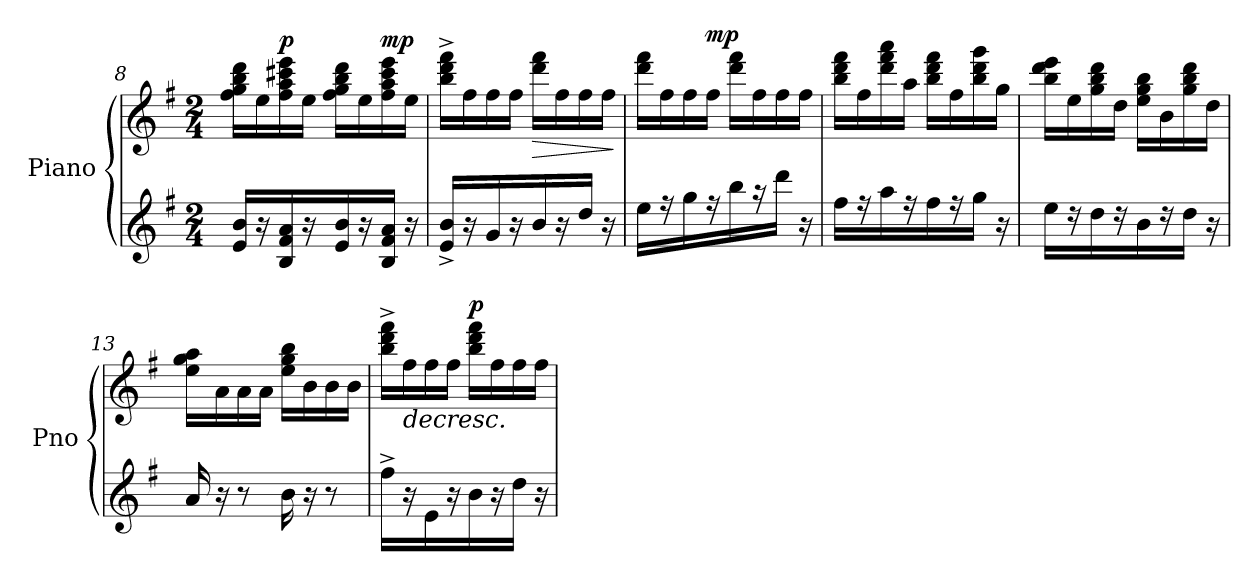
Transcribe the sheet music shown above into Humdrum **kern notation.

**kern	**kern	**dynam
*part1	*part1	*part1
*staff2	*staff1	*staff1/2
*I"Piano	*	*
*I'Pno	*	*
*clefG2	*clefG2	*
*k[f#]	*k[f#]	*
*G:	*G:	*
*M2/4	*M2/4	*
=8	=8	=8
16e/ 16b/LL	16ff#\ 16gg\ 16bb\ 16ddd\LL	.
16r	16ee\	.
!	!	!LO:DY:a
16B/ 16f#/ 16a/	16ff#\ 16aa\ 16ccc#X\ 16eee\	p
16r	16ee\JJ	.
16e/ 16b/	16ff#\ 16gg\ 16bb\ 16ddd\LL	.
16r	16ee\	.
!	!	!LO:DY:a
16B/ 16f#/ 16a/JJ	16ff#\ 16aa\ 16ccc#\ 16eee\	mp
16r	16ee\JJ	.
!!LO:LB:g=z
=9	=9	=9
16e/^ 16b/^LL	16bb\^ 16ddd\^ 16fff#\^LL	.
16r	16ff#\	.
16g/	16ff#\	.
16r	16ff#\JJ	.
!	!	!LO:HP:b
16b/	16ddd\ 16fff#\LL	>
16r	16ff#\	.
16dd/JJ	16ff#\	.
16r	16ff#\JJ	.
.	.	]
=10	=10	=10
16ee\LL	16ddd\ 16fff#\LL	.
16rff	16ff#\	.
16gg\	16ff#\	.
!	!	!LO:DY:a
16rff	16ff#\JJ	mp
16bb\	16ddd\ 16fff#\LL	.
16raa	16ff#\	.
16ddd\JJ	16ff#\	.
16r	16ff#\JJ	.
=11	=11	=11
16ff#\LL	16bb\ 16ddd\ 16fff#\LL	.
16rff	16ff#\	.
16aa\	16ddd\ 16fff#\ 16aaa\	.
16rff	16aa\JJ	.
16ff#\	16bb\ 16ddd\ 16fff#\LL	.
16rff	16ff#\	.
16gg\JJ	16bb\ 16ddd\ 16ggg\	.
16r	16gg\JJ	.
=12	=12	=12
16ee\LL	16bb\ 16ddd\ 16eee\LL	.
16r	16ee\	.
16dd\	16gg\ 16bb\ 16ddd\	.
16r	16dd\JJ	.
16b\	16ee\ 16gg\ 16bb\LL	.
16r	16b\	.
16dd\JJ	16gg\ 16bb\ 16ddd\	.
16r	16dd\JJ	.
!!LO:LB:g=z
=13	=13	=13
16a/	16ee\ 16gg\ 16aa\LL	.
16r	16a\	.
8r	16a\	.
.	16a\JJ	.
16b\	16ee\ 16gg\ 16bb\LL	.
16r	16b\	.
8r	16b\	.
.	16b\JJ	.
=14	=14	=14
16ff#^\LL	16bb\^ 16ddd\^ 16fff#\^LL	.
!	!	!LO:HP:b
16r	16ff#\	>
16e\	16ff#\	.
16r	16ff#\JJ	.
!	!	!LO:DY:a
16b\	16bb\ 16ddd\ 16fff#\LL	p
16r	16ff#\	.
16dd\JJ	16ff#\	.
16r	16ff#\JJ	]
=	=	=
*-	*-	*-
